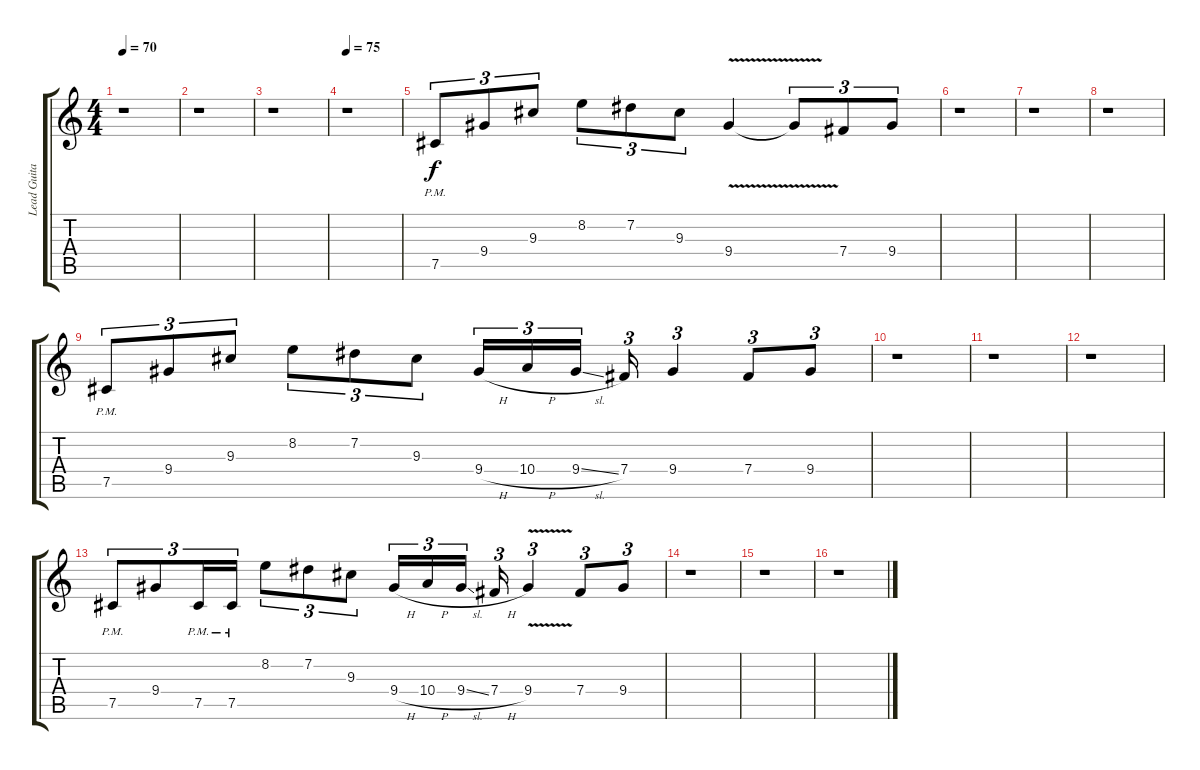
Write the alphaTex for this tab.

\track ("Lead Guitar 1 (Distortion)" "Lead Guita") {instrument overdrivenguitar}
\staff {score tabs}
\tuning (Db4 Ab3 E3 B2 Gb2 Db2) {hide}
\ts (4 4)
\tempo 70
\clef g2
\ks c
r.1{dy f} |
r.1 |
r.1 |
\tempo 75
r.1 |
7.5{pm}.8{tu (3 2) volume 16} 9.4.8{tu (3 2)} 9.3.8{tu (3 2)} 8.2.8{tu (3 2)} 7.2.8{tu (3 2)} 9.3.8{tu (3 2)} 9.4{v}.4 9.4{t}.8{tu (3 2)} 7.4.8{tu (3 2)} 9.4.8{tu (3 2)} |
r.1 |
r.1 |
r.1 |
7.5{pm}.8{tu (3 2)} 9.4.8{tu (3 2)} 9.3.8{tu (3 2)} 8.2.8{tu (3 2)} 7.2.8{tu (3 2)} 9.3.8{tu (3 2)} 9.4{h}.16{tu (3 2)} 10.4{h}.16{tu (3 2)} 9.4{sl}.16{tu (3 2)} 7.4.16{tu (3 2)} 9.4.4{tu (3 2)} 7.4.8{tu (3 2)} 9.4.8{tu (3 2)} |
r.1 |
r.1 |
r.1 |
7.5{pm}.8{tu (3 2)} 9.4.8{tu (3 2)} 7.5{pm}.16{tu (3 2)} 7.5{pm}.16{tu (3 2)} 8.2.8{tu (3 2)} 7.2.8{tu (3 2)} 9.3.8{tu (3 2)} 9.4{h}.16{tu (3 2)} 10.4{h}.16{tu (3 2)} 9.4{sl}.16{tu (3 2)} 7.4{h}.16{tu (3 2)} 9.4{v}.4{tu (3 2)} 7.4.8{tu (3 2)} 9.4.8{tu (3 2)} |
r.1 |
r.1 |
r.1
